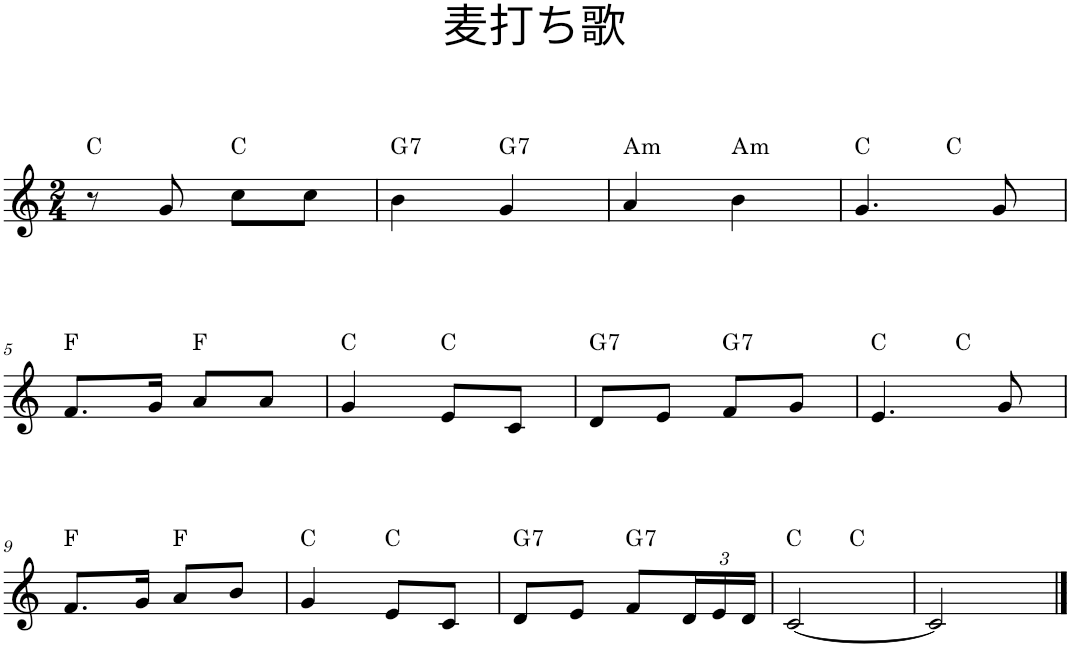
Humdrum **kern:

**kern	**harte
*part1	*part1
*staff1	*
*I"Piano	*
*I'Pno.	*
*clefG2	*
*k[]	*
*M2/4	*
=1	=1
8r	C:maj
8g/	.
8cc\L	C:maj
8cc\J	.
=2	=2
!	!LO:H:kt=7
4b\	G:7
!	!LO:H:kt=7
4g/	G:7
=3	=3
!	!LO:H:kt=m
4a/	A:min
!	!LO:H:kt=m
4b\	A:min
=4	=4
*^	*
4.g/	4ryy	C:maj
.	4ryy	C:maj
8g/	.	.
*v	*v	*
!!LO:LB:g=z
=5	=5
8.f/L	F:maj
16g/Jk	.
8a/L	F:maj
8a/J	.
=6	=6
4g/	C:maj
8e/L	C:maj
8c/J	.
=7	=7
!	!LO:H:kt=7
8d/L	G:7
8e/J	.
!	!LO:H:kt=7
8f/L	G:7
8g/J	.
=8	=8
*^	*
4.e/	4ryy	C:maj
.	4ryy	C:maj
8g/	.	.
*v	*v	*
!!LO:LB:g=z
=9	=9
8.f/L	F:maj
16g/Jk	.
8a/L	F:maj
8b/J	.
=10	=10
4g/	C:maj
8e/L	C:maj
8c/J	.
=11	=11
!	!LO:H:kt=7
8d/L	G:7
8e/J	.
!	!LO:H:kt=7
8f/L	G:7
*Xbrackettup	*
24d/L	.
24e/	.
24d/JJ	.
=12	=12
*^	*
[<2c/	4ryy	C:maj
.	4ryy	C:maj
*v	*v	*
=13	=13
2c/]	.
==	==
*-	*-
